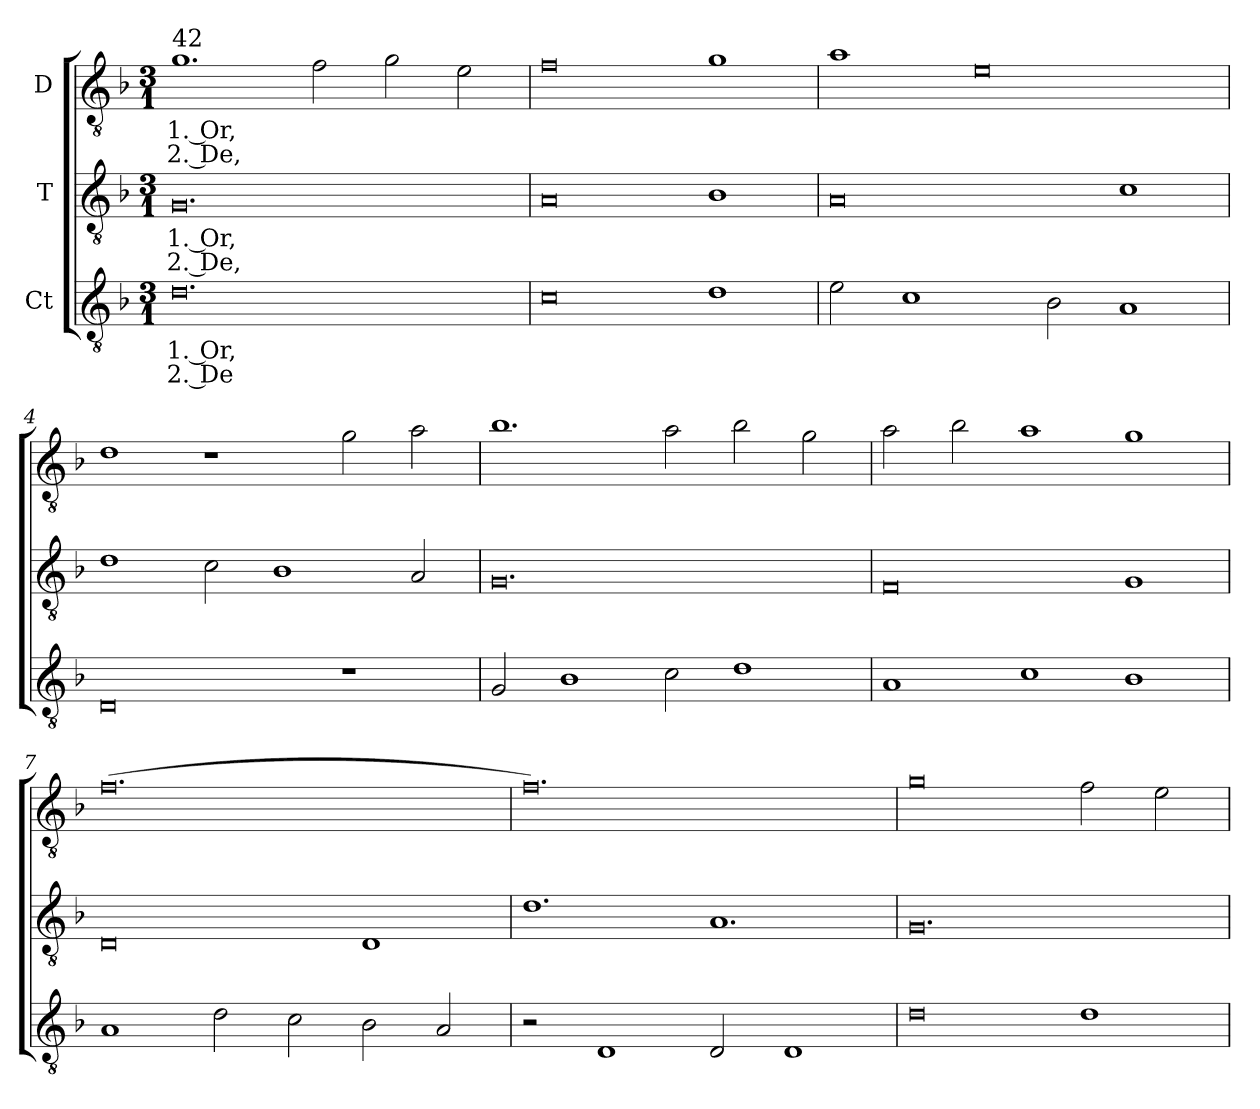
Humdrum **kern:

**kern	**text	**text	**kern	**text	**text	**kern	**text	**text
*part3	*part3	*part3	*part2	*part2	*part2	*part1	*part1	*part1
*staff3	*staff3	*staff3	*staff2	*staff2	*staff2	*staff1	*staff1	*staff1
*I"Ct	*	*	*I"T	*	*	*I"D	*	*
!!LO:PB:g=z
*clefGv2	*	*	*clefGv2	*	*	*clefGv2	*	*
*ITrd7c12	*	*	*ITrd7c12	*	*	*ITrd7c12	*	*
*k[b-]	*	*	*k[b-]	*	*	*k[b-]	*	*
*F:	*	*	*F:	*	*	*F:	*	*
*M3/1	*	*	*M3/1	*	*	*M3/1	*	*
=1	=1	=1	=1	=1	=1	=1	=1	=1
!	!LO:LY:b:color=#000000	!LO:LY:b:color=#000000	!	!	!	!	!	!
!	!	!	!	!LO:LY:b:color=#000000	!LO:LY:b:color=#000000	!	!	!
!	!	!	!	!	!	!LO:TX:a:t=42	!	!
!	!	!	!	!	!	!	!LO:LY:b:color=#000000	!LO:LY:b:color=#000000
0.Di\	1. Or,	2. De	0.GGi/	1. Or,	2. De,	1.Gi\	1. Or,	2. De,
.	.	.	.	.	.	2Fi\	.	.
.	.	.	.	.	.	2Gi\	.	.
.	.	.	.	.	.	2Ei\	.	.
=2	=2	=2	=2	=2	=2	=2	=2	=2
0Ci\	.	.	0AAi/	.	.	0Fi\	.	.
1Di\	.	.	1BB-i/	.	.	1Gi\	.	.
=3	=3	=3	=3	=3	=3	=3	=3	=3
2Ei\	.	.	0AAi/	.	.	1Ai\	.	.
1Ci\	.	.	.	.	.	.	.	.
.	.	.	.	.	.	0Ei\	.	.
2BB-i\	.	.	.	.	.	.	.	.
1AAi/	.	.	1Ci\	.	.	.	.	.
=4	=4	=4	=4	=4	=4	=4	=4	=4
0DDi/	.	.	1Di\	.	.	1Di\	.	.
.	.	.	2Ci\	.	.	1r	.	.
.	.	.	1BB-i/	.	.	.	.	.
1r	.	.	.	.	.	2Gi\	.	.
.	.	.	2AAi/	.	.	2Ai\	.	.
!!LO:LB:g=z
=5	=5	=5	=5	=5	=5	=5	=5	=5
2GGi/	.	.	0.GGi/	.	.	1.B-i\	.	.
1BB-i/	.	.	.	.	.	.	.	.
2Ci\	.	.	.	.	.	2Ai\	.	.
1Di\	.	.	.	.	.	2B-i\	.	.
.	.	.	.	.	.	2Gi\	.	.
=6	=6	=6	=6	=6	=6	=6	=6	=6
1AAi/	.	.	0FFi/	.	.	2Ai\	.	.
.	.	.	.	.	.	2B-i\	.	.
1Ci\	.	.	.	.	.	1Ai\	.	.
1BB-i/	.	.	1GGi/	.	.	1Gi\	.	.
=7	=7	=7	=7	=7	=7	=7	=7	=7
1AAi/	.	.	0DDi/	.	.	(0.Fi\	.	.
2Di\	.	.	.	.	.	.	.	.
2Ci\	.	.	.	.	.	.	.	.
2BB-i\	.	.	1DDi/	.	.	.	.	.
2AAi/	.	.	.	.	.	.	.	.
=8	=8	=8	=8	=8	=8	=8	=8	=8
2r	.	.	1.Di\	.	.	0.Fi\)	.	.
1DDi/	.	.	.	.	.	.	.	.
2DDi/	.	.	1.AAi/	.	.	.	.	.
1DDi/	.	.	.	.	.	.	.	.
=9	=9	=9	=9	=9	=9	=9	=9	=9
0Di\	.	.	0.GGi/	.	.	0Gi\	.	.
1Di\	.	.	.	.	.	2Fi\	.	.
.	.	.	.	.	.	2Ei\	.	.
=	=	=	=	=	=	=	=	=
*-	*-	*-	*-	*-	*-	*-	*-	*-
